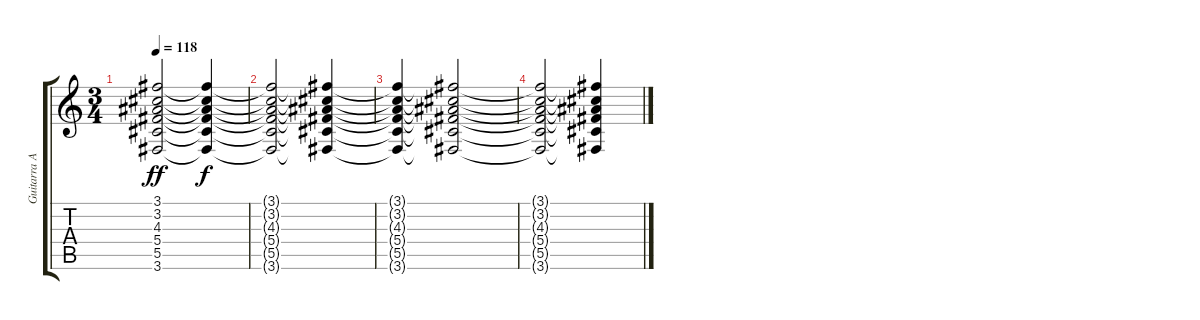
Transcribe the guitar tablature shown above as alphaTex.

\track ("Guitarra Acomp." "Guitarra A") {instrument electricguitarjazz}
\staff {score tabs}
\tuning (Eb4 Bb3 Gb3 Db3 Ab2 Eb2) {hide}
\ts (3 4)
\tempo 118
\clef g2
\ks c
(3.1 3.2 4.3 5.4 5.5 3.6).2{dy ff} (3.1{t} 3.2{t} 4.3{t} 5.4{t} 5.5{t} 3.6{t}).4{dy f} |
(3.1{t} 3.2{t} 4.3{t} 5.4{t} 5.5{t} 3.6{t}).2 (3.1{t} 3.2{t} 4.3{t} 5.4{t} 5.5{t} 3.6{t}).4 |
(3.1{t} 3.2{t} 4.3{t} 5.4{t} 5.5{t} 3.6{t}).4 (3.1{t} 3.2{t} 4.3{t} 5.4{t} 5.5{t} 3.6{t}).2 |
(3.1{t} 3.2{t} 4.3{t} 5.4{t} 5.5{t} 3.6{t}).2 (3.1{t} 3.2{t} 4.3{t} 5.4{t} 5.5{t} 3.6{t}).4
